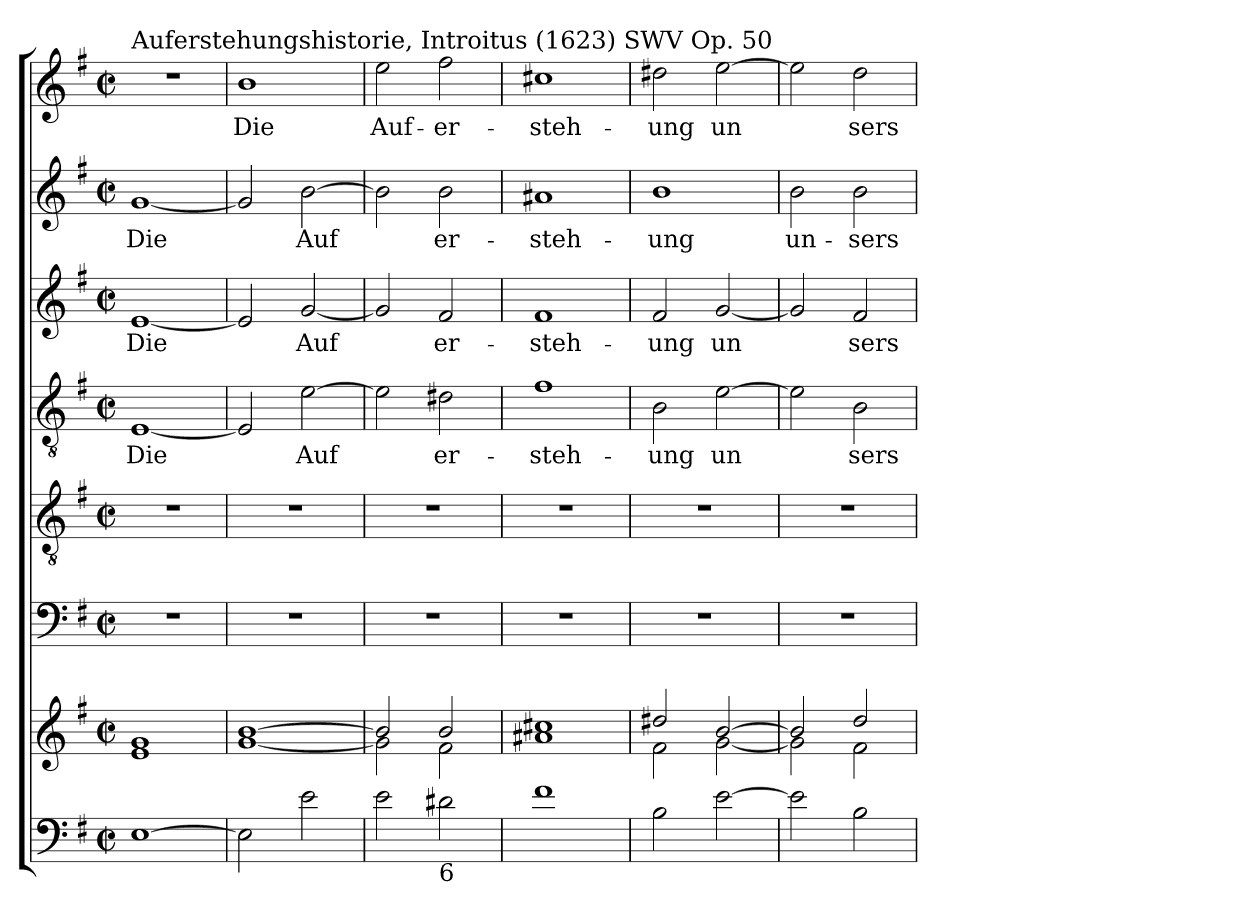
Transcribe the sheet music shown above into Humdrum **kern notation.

**kern	**kern	**kern	**kern	**kern	**text	**kern	**text	**kern	**text	**kern	**text
*part7	*part7	*part6	*part5	*part4	*part4	*part3	*part3	*part2	*part2	*part1	*part1
*staff8	*staff7	*staff6	*staff5	*staff4	*staff4	*staff3	*staff3	*staff2	*staff2	*staff1	*staff1
*clefF4	*clefG2	*clefF4	*clefGv2	*clefGv2	*	*clefG2	*	*clefG2	*	*clefG2	*
*k[f#]	*k[f#]	*k[f#]	*k[f#]	*k[f#]	*	*k[f#]	*	*k[f#]	*	*k[f#]	*
*G:	*G:	*G:	*G:	*G:	*	*G:	*	*G:	*	*G:	*
*M2/2	*M2/2	*M2/2	*M2/2	*M2/2	*	*M2/2	*	*M2/2	*	*M2/2	*
*met(c|)	*met(c|)	*met(c|)	*met(c|)	*met(c|)	*	*met(c|)	*	*met(c|)	*	*met(c|)	*
=1	=1	=1	=1	=1	=1	=1	=1	=1	=1	=1	=1
*	*^	*	*	*	*	*	*	*	*	*	*
!	!	!	!	!	!	!	!	!	!	!	!LO:TX:a:t=Auferstehungshistorie, Introitus (1623) SWV Op. 50	!
!	!	!	!	!	!	!LO:LY:b	!	!LO:LY:b	!	!LO:LY:b	!	!
[1E	1g	1e	1r	1r	[1E	Die	[1e	Die	[1g	Die	1r	.
=2	=2	=2	=2	=2	=2	=2	=2	=2	=2	=2	=2	=2
!	!	!	!	!	!	!	!	!	!	!	!	!LO:LY:b
2E\]	[>1b	[<1g	1r	1r	2E/]	.	2e/]	.	2g/]	.	1b	Die
!	!	!	!	!	!	!LO:LY:b	!	!LO:LY:b	!	!LO:LY:b	!	!
2e\	.	.	.	.	[2e\	Auf	[2g/	Auf	[2b\	Auf	.	.
=3	=3	=3	=3	=3	=3	=3	=3	=3	=3	=3	=3	=3
!	!	!	!	!	!	!	!	!	!	!	!	!LO:LY:b
2e\	2b/]	2g\]	1r	1r	2e\]	.	2g/]	.	2b\]	.	2ee\	Auf-
!LO:TX:b:t=6	!	!	!	!	!	!	!	!	!	!	!	!
!	!	!	!	!	!	!LO:LY:b	!	!LO:LY:b	!	!LO:LY:b	!	!LO:LY:b
2d#X\	2b/	2f#\	.	.	2d#X\	er-	2f#/	er-	2b\	er-	2ff#\	-er-
=4	=4	=4	=4	=4	=4	=4	=4	=4	=4	=4	=4	=4
!	!	!	!	!	!	!LO:LY:b	!	!LO:LY:b	!	!LO:LY:b	!	!LO:LY:b
1f#	1a#X 1cc#X	1ryy	1r	1r	1f#	-steh-	1f#	-steh-	1a#X	-steh-	1cc#X	-steh-
=5	=5	=5	=5	=5	=5	=5	=5	=5	=5	=5	=5	=5
!	!	!	!	!	!	!LO:LY:b	!	!LO:LY:b	!	!LO:LY:b	!	!LO:LY:b
2B\	2dd#X/	2f#\	1r	1r	2B\	-ung	2f#/	-ung	1b	-ung	2dd#X\	-ung
!	!	!	!	!	!	!LO:LY:b	!	!LO:LY:b	!	!	!	!LO:LY:b
[2e\	[>2b/	[<2g\	.	.	[2e\	un	[2g/	un	.	.	[2ee\	un
=6	=6	=6	=6	=6	=6	=6	=6	=6	=6	=6	=6	=6
!	!	!	!	!	!	!	!	!	!	!LO:LY:b	!	!
2e\]	2b/]	2g\]	1r	1r	2e\]	.	2g/]	.	2b\	un-	2ee\]	.
!	!	!	!	!	!	!LO:LY:b	!	!LO:LY:b	!	!LO:LY:b	!	!LO:LY:b
2B\	2dd/	2f#\	.	.	2B\	sers	2f#/	sers	2b\	-sers	2dd\	sers
*	*v	*v	*	*	*	*	*	*	*	*	*	*
=	=	=	=	=	=	=	=	=	=	=	=
*-	*-	*-	*-	*-	*-	*-	*-	*-	*-	*-	*-
